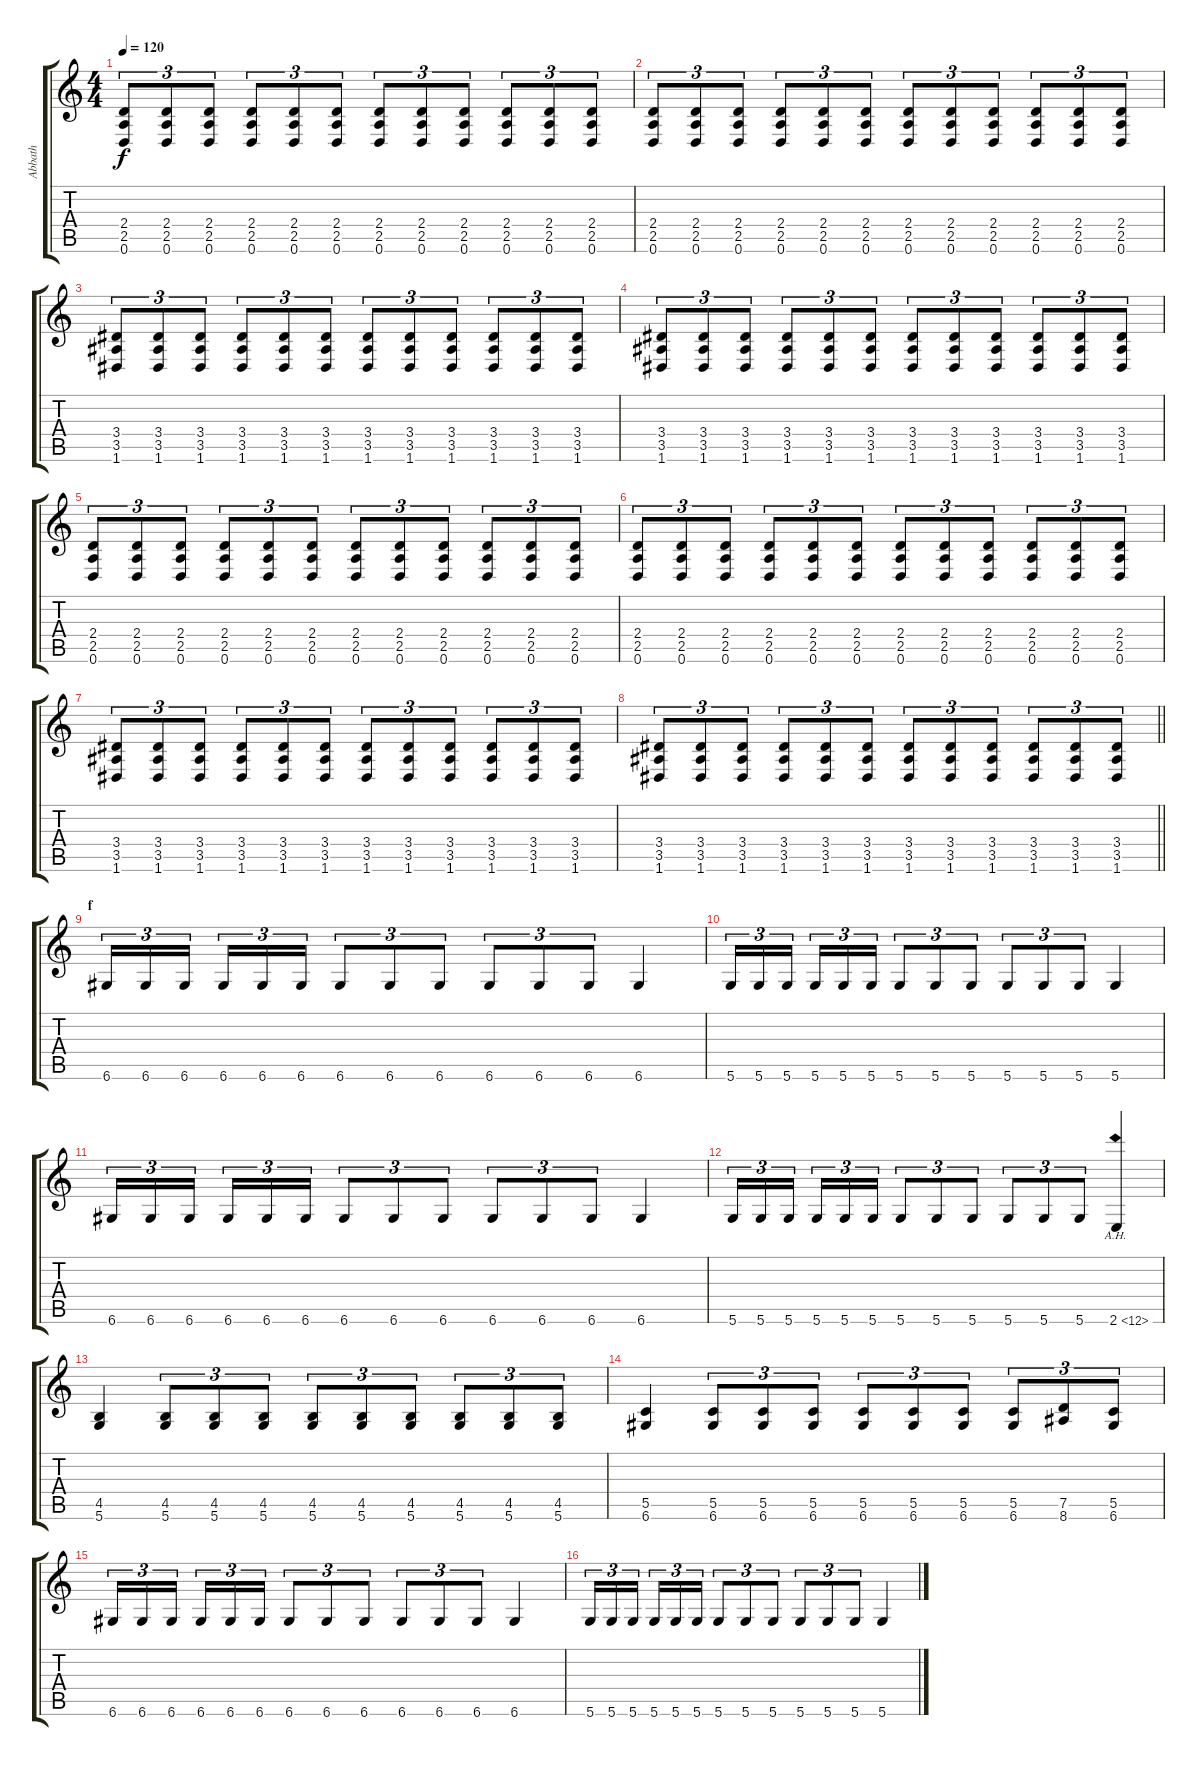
\track ("Abbath" "Abbath") {instrument distortionguitar}
\staff {score tabs}
\tuning (D4 A3 F3 C3 G2 D2) {hide}
\ts (4 4)
\tempo 120
\clef g2
\ks c
(2.4 2.5 0.6).8{tu (3 2) dy f} (2.4 2.5 0.6).8{tu (3 2)} (2.4 2.5 0.6).8{tu (3 2)} (2.4 2.5 0.6).8{tu (3 2)} (2.4 2.5 0.6).8{tu (3 2)} (2.4 2.5 0.6).8{tu (3 2)} (2.4 2.5 0.6).8{tu (3 2)} (2.4 2.5 0.6).8{tu (3 2)} (2.4 2.5 0.6).8{tu (3 2)} (2.4 2.5 0.6).8{tu (3 2)} (2.4 2.5 0.6).8{tu (3 2)} (2.4 2.5 0.6).8{tu (3 2)} |
(2.4 2.5 0.6).8{tu (3 2)} (2.4 2.5 0.6).8{tu (3 2)} (2.4 2.5 0.6).8{tu (3 2)} (2.4 2.5 0.6).8{tu (3 2)} (2.4 2.5 0.6).8{tu (3 2)} (2.4 2.5 0.6).8{tu (3 2)} (2.4 2.5 0.6).8{tu (3 2)} (2.4 2.5 0.6).8{tu (3 2)} (2.4 2.5 0.6).8{tu (3 2)} (2.4 2.5 0.6).8{tu (3 2)} (2.4 2.5 0.6).8{tu (3 2)} (2.4 2.5 0.6).8{tu (3 2)} |
(3.4 3.5 1.6).8{tu (3 2)} (3.4 3.5 1.6).8{tu (3 2)} (3.4 3.5 1.6).8{tu (3 2)} (3.4 3.5 1.6).8{tu (3 2)} (3.4 3.5 1.6).8{tu (3 2)} (3.4 3.5 1.6).8{tu (3 2)} (3.4 3.5 1.6).8{tu (3 2)} (3.4 3.5 1.6).8{tu (3 2)} (3.4 3.5 1.6).8{tu (3 2)} (3.4 3.5 1.6).8{tu (3 2)} (3.4 3.5 1.6).8{tu (3 2)} (3.4 3.5 1.6).8{tu (3 2)} |
(3.4 3.5 1.6).8{tu (3 2)} (3.4 3.5 1.6).8{tu (3 2)} (3.4 3.5 1.6).8{tu (3 2)} (3.4 3.5 1.6).8{tu (3 2)} (3.4 3.5 1.6).8{tu (3 2)} (3.4 3.5 1.6).8{tu (3 2)} (3.4 3.5 1.6).8{tu (3 2)} (3.4 3.5 1.6).8{tu (3 2)} (3.4 3.5 1.6).8{tu (3 2)} (3.4 3.5 1.6).8{tu (3 2)} (3.4 3.5 1.6).8{tu (3 2)} (3.4 3.5 1.6).8{tu (3 2)} |
(2.4 2.5 0.6).8{tu (3 2)} (2.4 2.5 0.6).8{tu (3 2)} (2.4 2.5 0.6).8{tu (3 2)} (2.4 2.5 0.6).8{tu (3 2)} (2.4 2.5 0.6).8{tu (3 2)} (2.4 2.5 0.6).8{tu (3 2)} (2.4 2.5 0.6).8{tu (3 2)} (2.4 2.5 0.6).8{tu (3 2)} (2.4 2.5 0.6).8{tu (3 2)} (2.4 2.5 0.6).8{tu (3 2)} (2.4 2.5 0.6).8{tu (3 2)} (2.4 2.5 0.6).8{tu (3 2)} |
(2.4 2.5 0.6).8{tu (3 2)} (2.4 2.5 0.6).8{tu (3 2)} (2.4 2.5 0.6).8{tu (3 2)} (2.4 2.5 0.6).8{tu (3 2)} (2.4 2.5 0.6).8{tu (3 2)} (2.4 2.5 0.6).8{tu (3 2)} (2.4 2.5 0.6).8{tu (3 2)} (2.4 2.5 0.6).8{tu (3 2)} (2.4 2.5 0.6).8{tu (3 2)} (2.4 2.5 0.6).8{tu (3 2)} (2.4 2.5 0.6).8{tu (3 2)} (2.4 2.5 0.6).8{tu (3 2)} |
(3.4 3.5 1.6).8{tu (3 2)} (3.4 3.5 1.6).8{tu (3 2)} (3.4 3.5 1.6).8{tu (3 2)} (3.4 3.5 1.6).8{tu (3 2)} (3.4 3.5 1.6).8{tu (3 2)} (3.4 3.5 1.6).8{tu (3 2)} (3.4 3.5 1.6).8{tu (3 2)} (3.4 3.5 1.6).8{tu (3 2)} (3.4 3.5 1.6).8{tu (3 2)} (3.4 3.5 1.6).8{tu (3 2)} (3.4 3.5 1.6).8{tu (3 2)} (3.4 3.5 1.6).8{tu (3 2)} |
\barLineRight lightlight
(3.4 3.5 1.6).8{tu (3 2)} (3.4 3.5 1.6).8{tu (3 2)} (3.4 3.5 1.6).8{tu (3 2)} (3.4 3.5 1.6).8{tu (3 2)} (3.4 3.5 1.6).8{tu (3 2)} (3.4 3.5 1.6).8{tu (3 2)} (3.4 3.5 1.6).8{tu (3 2)} (3.4 3.5 1.6).8{tu (3 2)} (3.4 3.5 1.6).8{tu (3 2)} (3.4 3.5 1.6).8{tu (3 2)} (3.4 3.5 1.6).8{tu (3 2)} (3.4 3.5 1.6).8{tu (3 2)} |
\section ("" "f")
6.6.16{tu (3 2)} 6.6.16{tu (3 2)} 6.6.16{tu (3 2) beam splitsecondary} 6.6.16{tu (3 2)} 6.6.16{tu (3 2)} 6.6.16{tu (3 2)} 6.6.8{tu (3 2)} 6.6.8{tu (3 2)} 6.6.8{tu (3 2)} 6.6.8{tu (3 2)} 6.6.8{tu (3 2)} 6.6.8{tu (3 2)} 6.6.4 |
5.6.16{tu (3 2)} 5.6.16{tu (3 2)} 5.6.16{tu (3 2) beam splitsecondary} 5.6.16{tu (3 2)} 5.6.16{tu (3 2)} 5.6.16{tu (3 2)} 5.6.8{tu (3 2)} 5.6.8{tu (3 2)} 5.6.8{tu (3 2)} 5.6.8{tu (3 2)} 5.6.8{tu (3 2)} 5.6.8{tu (3 2)} 5.6.4 |
6.6.16{tu (3 2)} 6.6.16{tu (3 2)} 6.6.16{tu (3 2) beam splitsecondary} 6.6.16{tu (3 2)} 6.6.16{tu (3 2)} 6.6.16{tu (3 2)} 6.6.8{tu (3 2)} 6.6.8{tu (3 2)} 6.6.8{tu (3 2)} 6.6.8{tu (3 2)} 6.6.8{tu (3 2)} 6.6.8{tu (3 2)} 6.6.4 |
5.6.16{tu (3 2)} 5.6.16{tu (3 2)} 5.6.16{tu (3 2) beam splitsecondary} 5.6.16{tu (3 2)} 5.6.16{tu (3 2)} 5.6.16{tu (3 2)} 5.6.8{tu (3 2)} 5.6.8{tu (3 2)} 5.6.8{tu (3 2)} 5.6.8{tu (3 2)} 5.6.8{tu (3 2)} 5.6.8{tu (3 2)} 2.6{ah 10}.4 |
(4.5 5.6).4 (4.5 5.6).8{tu (3 2)} (4.5 5.6).8{tu (3 2)} (4.5 5.6).8{tu (3 2)} (4.5 5.6).8{tu (3 2)} (4.5 5.6).8{tu (3 2)} (4.5 5.6).8{tu (3 2)} (4.5 5.6).8{tu (3 2)} (4.5 5.6).8{tu (3 2)} (4.5 5.6).8{tu (3 2)} |
(5.5 6.6).4 (5.5 6.6).8{tu (3 2)} (5.5 6.6).8{tu (3 2)} (5.5 6.6).8{tu (3 2)} (5.5 6.6).8{tu (3 2)} (5.5 6.6).8{tu (3 2)} (5.5 6.6).8{tu (3 2)} (5.5 6.6).8{tu (3 2)} (7.5 8.6).8{tu (3 2)} (5.5 6.6).8{tu (3 2)} |
6.6.16{tu (3 2)} 6.6.16{tu (3 2)} 6.6.16{tu (3 2) beam splitsecondary} 6.6.16{tu (3 2)} 6.6.16{tu (3 2)} 6.6.16{tu (3 2)} 6.6.8{tu (3 2)} 6.6.8{tu (3 2)} 6.6.8{tu (3 2)} 6.6.8{tu (3 2)} 6.6.8{tu (3 2)} 6.6.8{tu (3 2)} 6.6.4 |
5.6.16{tu (3 2)} 5.6.16{tu (3 2)} 5.6.16{tu (3 2) beam splitsecondary} 5.6.16{tu (3 2)} 5.6.16{tu (3 2)} 5.6.16{tu (3 2)} 5.6.8{tu (3 2)} 5.6.8{tu (3 2)} 5.6.8{tu (3 2)} 5.6.8{tu (3 2)} 5.6.8{tu (3 2)} 5.6.8{tu (3 2)} 5.6.4
